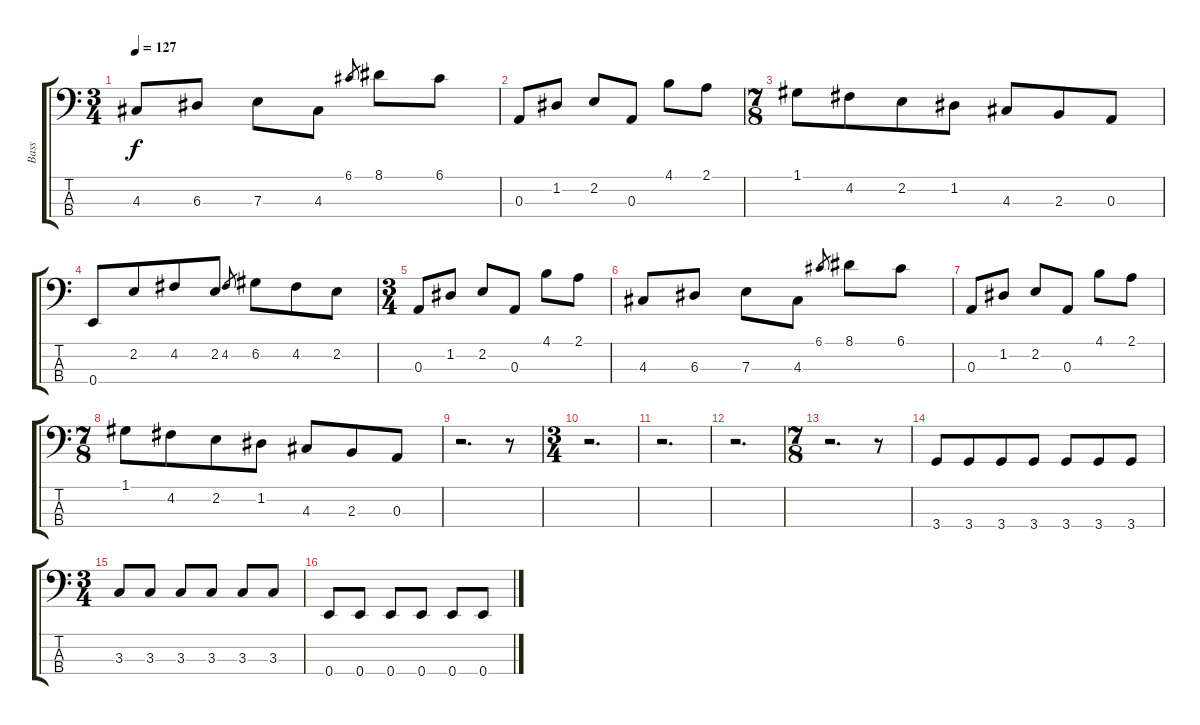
\track ("Bass" "Bass") {instrument electricbassfinger}
\staff {score tabs}
\tuning (G2 D2 A1 E1) {hide}
\ts (3 4)
\tempo 127
\clef f4
\ks c
4.3.8{dy f} 6.3.8 7.3.8 4.3.8 6.1.8{gr} 8.1.8 6.1.8 |
0.3.8 1.2.8 2.2.8 0.3.8 4.1.8 2.1.8 |
\ts (7 8)
1.1.8 4.2.8 2.2.8 1.2.8 4.3.8 2.3.8 0.3.8 |
0.4.8 2.2.8 4.2.8 2.2.8 4.2.8{gr} 6.2.8 4.2.8 2.2.8 |
\ts (3 4)
0.3.8 1.2.8 2.2.8 0.3.8 4.1.8 2.1.8 |
4.3.8 6.3.8 7.3.8 4.3.8 6.1.8{gr} 8.1.8 6.1.8 |
0.3.8 1.2.8 2.2.8 0.3.8 4.1.8 2.1.8 |
\ts (7 8)
1.1.8 4.2.8 2.2.8 1.2.8 4.3.8 2.3.8 0.3.8 |
r.2{d} r.8 |
\ts (3 4)
r.2{d} |
r.2{d} |
r.2{d} |
\ts (7 8)
r.2{d} r.8 |
3.4.8 3.4.8 3.4.8 3.4.8 3.4.8 3.4.8 3.4.8 |
\ts (3 4)
3.3.8 3.3.8 3.3.8 3.3.8 3.3.8 3.3.8 |
0.4.8 0.4.8 0.4.8 0.4.8 0.4.8 0.4.8
